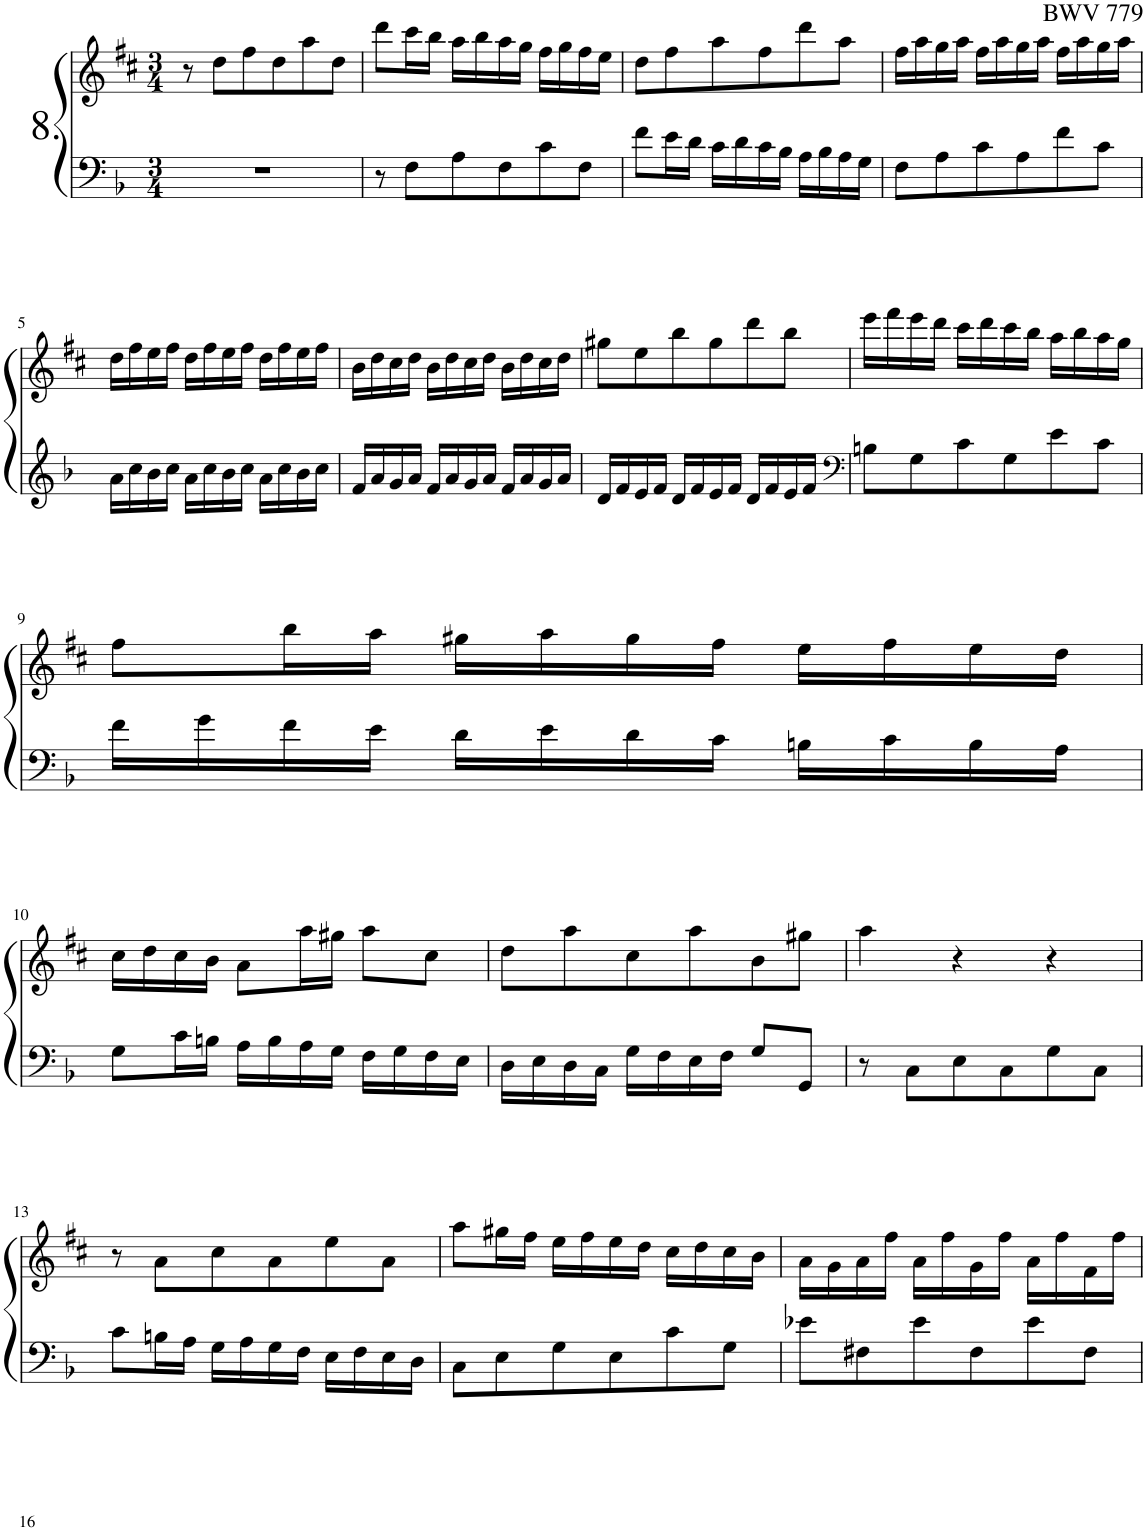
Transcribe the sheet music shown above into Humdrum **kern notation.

**kern	**kern
*part2	*part1
*staff2	*staff1
*I"Violoncello	*I"Alto Saxophone
*I'Vc	*I'A Sax
!!LO:PB:g=z
*clefF4	*clefG2
*	*Trd5c9
*k[b-]	*k[f#c#]
*M3/4	*M3/4
=1	=1
2.r	8r
.	8dd\L
.	8ff#\
.	8dd\
.	8aa\
.	8dd\J
=2	=2
8r	8ddd\L
8F\L	16ccc#\L
.	16bb\JJ
8A\	16aa\LL
.	16bb\
8F\	16aa\
.	16gg\JJ
8c\	16ff#\LL
.	16gg\
8F\J	16ff#\
.	16ee\JJ
=3	=3
8f\L	8dd\L
16e\L	8ff#\
16d\JJ	.
16c\LL	8aa\
16d\	.
16c\	8ff#\
16B-\JJ	.
16A\LL	8ddd\
16B-\	.
16A\	8aa\J
16G\JJ	.
=4	=4
8F\L	16ff#\LL
.	16aa\
8A\	16gg\
.	16aa\JJ
8c\	16ff#\LL
.	16aa\
8A\	16gg\
.	16aa\JJ
8f\	16ff#\LL
.	16aa\
8c\J	16gg\
.	16aa\JJ
!!LO:LB:g=z
=5	=5
16a\LL	16dd\LL
16cc\	16ff#\
16b-\	16ee\
16cc\JJ	16ff#\JJ
16a\LL	16dd\LL
16cc\	16ff#\
16b-\	16ee\
16cc\JJ	16ff#\JJ
16a\LL	16dd\LL
16cc\	16ff#\
16b-\	16ee\
16cc\JJ	16ff#\JJ
=6	=6
16f/LL	16b\LL
16a/	16dd\
16g/	16cc#\
16a/JJ	16dd\JJ
16f/LL	16b\LL
16a/	16dd\
16g/	16cc#\
16a/JJ	16dd\JJ
16f/LL	16b\LL
16a/	16dd\
16g/	16cc#\
16a/JJ	16dd\JJ
=7	=7
16d/LL	8gg#X\L
16f/	.
16e/	8ee\
16f/JJ	.
16d/LL	8bb\
16f/	.
16e/	8gg#\
16f/JJ	.
16d/LL	8ddd\
16f/	.
16e/	8bb\J
16f/JJ	.
=8	=8
*clefF4	*
8Bn\L	16eee\LL
.	16fff#\
8G\	16eee\
.	16ddd\JJ
8c\	16ccc#\LL
.	16ddd\
8G\	16ccc#\
.	16bb\JJ
8e\	16aa\LL
.	16bb\
8c\J	16aa\
.	16gg\JJ
!!LO:LB:g=z
=9	=9
16f\LL	8ff#\L
16g\	.
16f\	16bb\L
16e\JJ	16aa\JJ
16d\LL	16gg#X\LL
16e\	16aa\
16d\	16gg#\
16c\JJ	16ff#\JJ
16Bn\LL	16ee\LL
16c\	16ff#\
16B\	16ee\
16A\JJ	16dd\JJ
!!LO:LB:g=z
=10	=10
8G\L	16cc#\LL
.	16dd\
16c\L	16cc#\
16Bn\JJ	16b\JJ
16A\LL	8a\L
16B\	.
16A\	16aa\L
16G\JJ	16gg#X\JJ
16F\LL	8aa\L
16G\	.
16F\	8cc#\J
16E\JJ	.
=11	=11
16D\LL	8dd\L
16E\	.
16D\	8aa\
16C\JJ	.
16G\LL	8cc#\
16F\	.
16E\	8aa\
16F\JJ	.
8G/L	8b\
8GG/J	8gg#X\J
=12	=12
8r	4aa\
8C\L	.
8E\	4r
8C\	.
8G\	4r
8C\J	.
!!LO:LB:g=z
=13	=13
8c\L	8r
16Bn\L	8a\L
16A\JJ	.
16G\LL	8cc#\
16A\	.
16G\	8a\
16F\JJ	.
16E\LL	8ee\
16F\	.
16E\	8a\J
16D\JJ	.
=14	=14
8C\L	8aa\L
8E\	16gg#X\L
.	16ff#\JJ
8G\	16ee\LL
.	16ff#\
8E\	16ee\
.	16dd\JJ
8c\	16cc#\LL
.	16dd\
8G\J	16cc#\
.	16b\JJ
=15	=15
8e-X\L	16a\LL
.	16g\
8F#X\	16a\
.	16ff#\JJ
8e-\	16a\LL
.	16ff#\
8F#\	16g\
.	16ff#\JJ
8e-\	16a\LL
.	16ff#\
8F#\J	16f#\
.	16ff#\JJ
=	=
*-	*-
